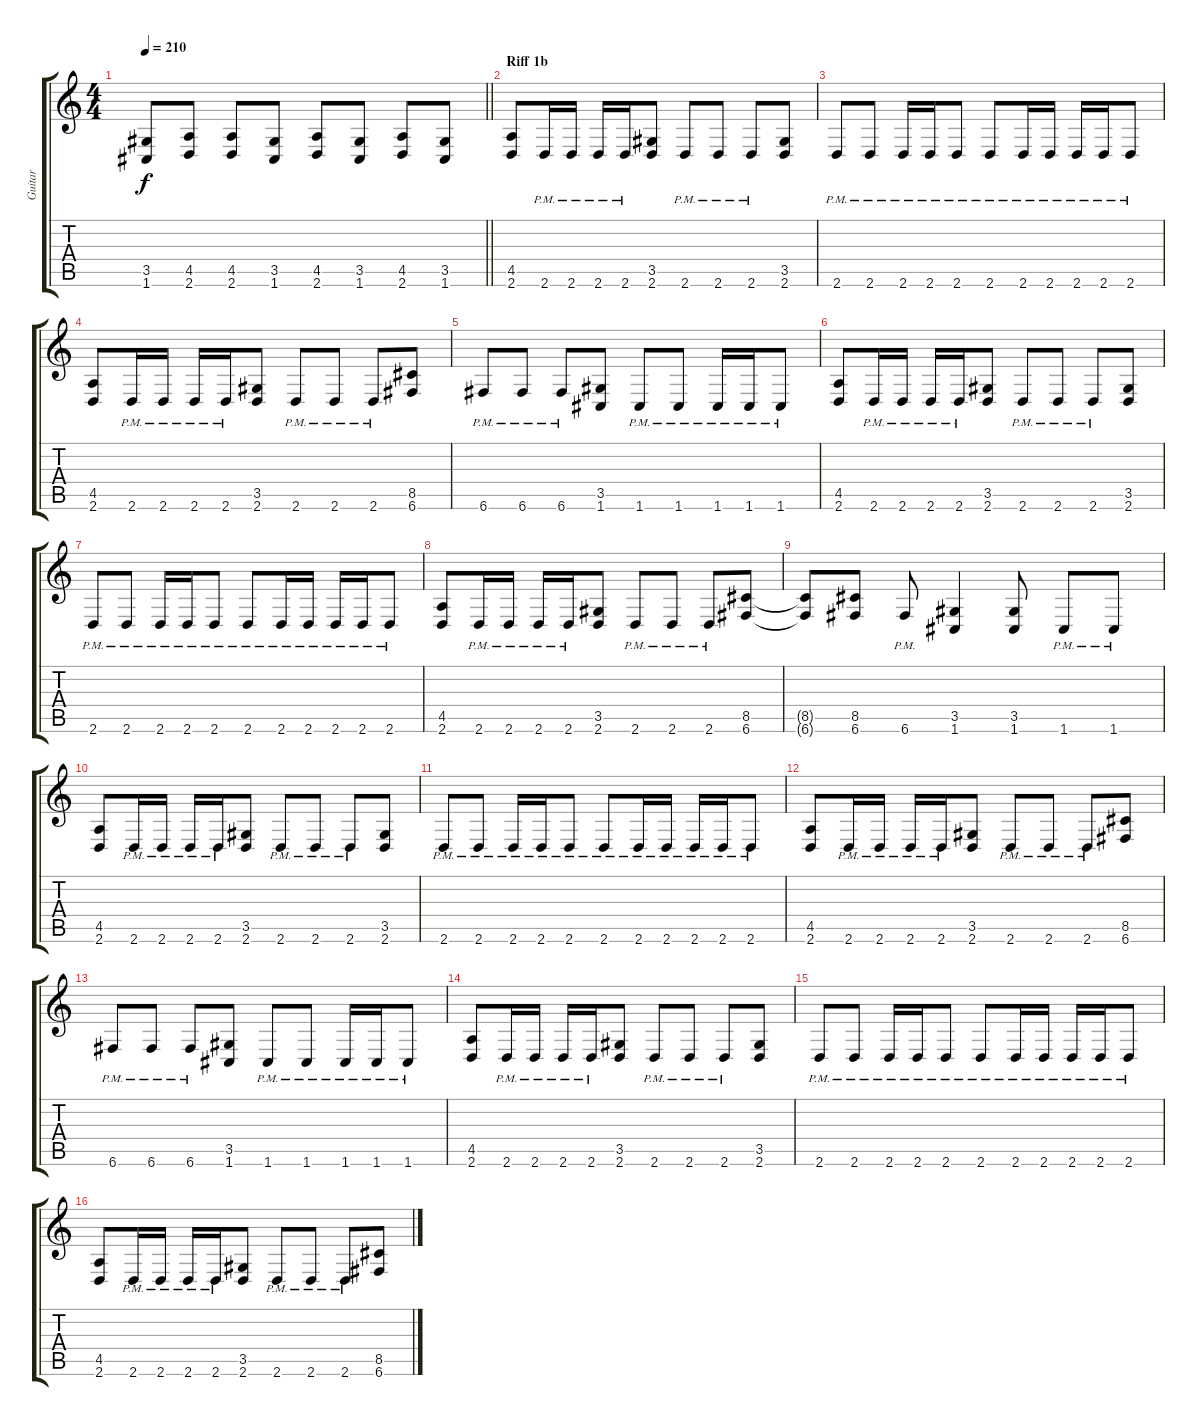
\track ("Guitar" "Guitar") {instrument distortionguitar}
\staff {score tabs}
\tuning (C4 G3 Eb3 Bb2 F2 C2) {hide}
\ts (4 4)
\tempo 210
\clef g2
\barLineRight lightlight
\ks c
(3.5{t} 1.6{t}).8{dy f} (4.5 2.6).8 (4.5 2.6).8 (3.5 1.6).8 (4.5 2.6).8 (3.5 1.6).8 (4.5 2.6).8 (3.5 1.6).8 |
\section ("" "Riff 1b")
(4.5 2.6).8 2.6{pm}.16 2.6{pm}.16 2.6{pm}.16 2.6{pm}.16 (3.5 2.6).8 2.6{pm}.8 2.6{pm}.8 2.6{pm}.8 (3.5 2.6).8 |
2.6{pm}.8 2.6{pm}.8 2.6{pm}.16 2.6{pm}.16 2.6{pm}.8 2.6{pm}.8 2.6{pm}.16 2.6{pm}.16 2.6{pm}.16 2.6{pm}.16 2.6{pm}.8 |
(4.5 2.6).8 2.6{pm}.16 2.6{pm}.16 2.6{pm}.16 2.6{pm}.16 (3.5 2.6).8 2.6{pm}.8 2.6{pm}.8 2.6{pm}.8 (8.5 6.6).8 |
6.6{pm}.8 6.6{pm}.8 6.6{pm}.8 (3.5 1.6).8 1.6{pm}.8 1.6{pm}.8 1.6{pm}.16 1.6{pm}.16 1.6{pm}.8 |
(4.5 2.6).8 2.6{pm}.16 2.6{pm}.16 2.6{pm}.16 2.6{pm}.16 (3.5 2.6).8 2.6{pm}.8 2.6{pm}.8 2.6{pm}.8 (3.5 2.6).8 |
2.6{pm}.8 2.6{pm}.8 2.6{pm}.16 2.6{pm}.16 2.6{pm}.8 2.6{pm}.8 2.6{pm}.16 2.6{pm}.16 2.6{pm}.16 2.6{pm}.16 2.6{pm}.8 |
(4.5 2.6).8 2.6{pm}.16 2.6{pm}.16 2.6{pm}.16 2.6{pm}.16 (3.5 2.6).8 2.6{pm}.8 2.6{pm}.8 2.6{pm}.8 (8.5 6.6).8 |
(8.5{t} 6.6{t}).8 (8.5 6.6).8 6.6{pm}.8 (3.5 1.6).4 (3.5 1.6).8 1.6{pm}.8 1.6{pm}.8 |
(4.5 2.6).8 2.6{pm}.16 2.6{pm}.16 2.6{pm}.16 2.6{pm}.16 (3.5 2.6).8 2.6{pm}.8 2.6{pm}.8 2.6{pm}.8 (3.5 2.6).8 |
2.6{pm}.8 2.6{pm}.8 2.6{pm}.16 2.6{pm}.16 2.6{pm}.8 2.6{pm}.8 2.6{pm}.16 2.6{pm}.16 2.6{pm}.16 2.6{pm}.16 2.6{pm}.8 |
(4.5 2.6).8 2.6{pm}.16 2.6{pm}.16 2.6{pm}.16 2.6{pm}.16 (3.5 2.6).8 2.6{pm}.8 2.6{pm}.8 2.6{pm}.8 (8.5 6.6).8 |
6.6{pm}.8 6.6{pm}.8 6.6{pm}.8 (3.5 1.6).8 1.6{pm}.8 1.6{pm}.8 1.6{pm}.16 1.6{pm}.16 1.6{pm}.8 |
(4.5 2.6).8 2.6{pm}.16 2.6{pm}.16 2.6{pm}.16 2.6{pm}.16 (3.5 2.6).8 2.6{pm}.8 2.6{pm}.8 2.6{pm}.8 (3.5 2.6).8 |
2.6{pm}.8 2.6{pm}.8 2.6{pm}.16 2.6{pm}.16 2.6{pm}.8 2.6{pm}.8 2.6{pm}.16 2.6{pm}.16 2.6{pm}.16 2.6{pm}.16 2.6{pm}.8 |
(4.5 2.6).8 2.6{pm}.16 2.6{pm}.16 2.6{pm}.16 2.6{pm}.16 (3.5 2.6).8 2.6{pm}.8 2.6{pm}.8 2.6{pm}.8 (8.5 6.6).8
